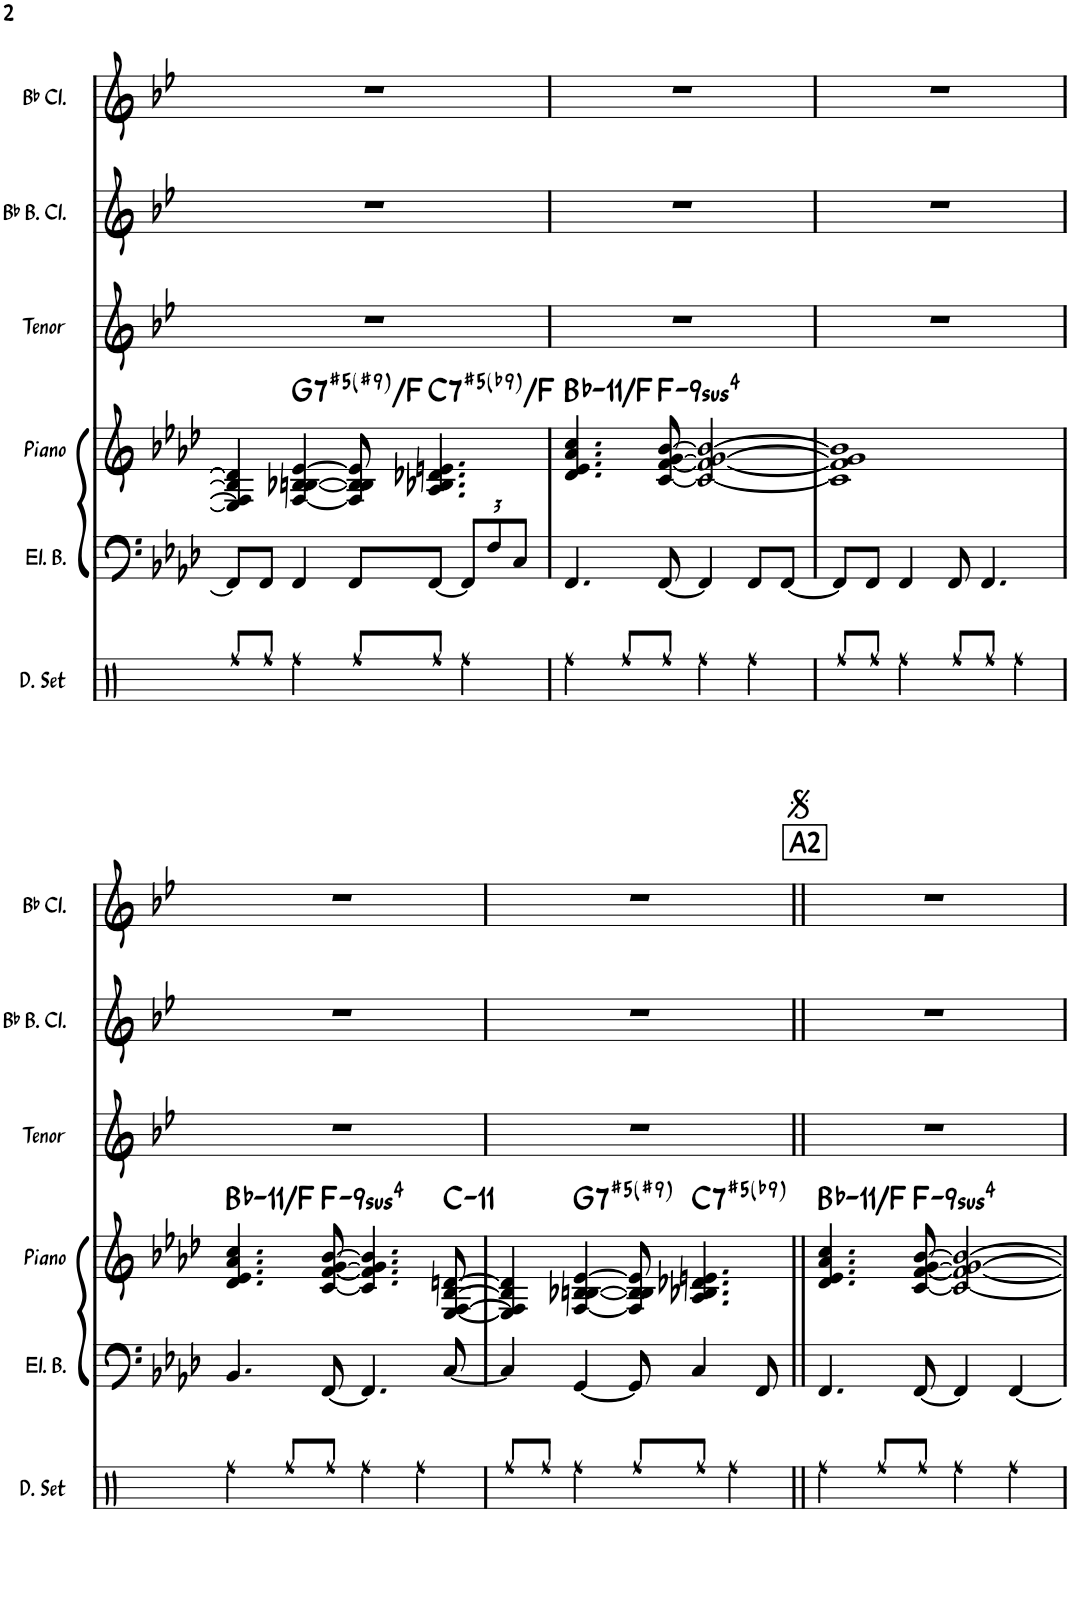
**kern	**kern	**kern	**harte	**kern	**kern	**kern
*part6	*part5	*part4	*part4	*part3	*part2	*part1
*staff6	*staff5	*staff4	*	*staff3	*staff2	*staff1
*I"Drumset	*I"Electric Bass	*I"Piano	*	*I"Tenor Sax	*I"Bb Bass Clarinet	*I"Bb Clarinet
*I'D. Set	*I'El. B.	*I'Piano	*	*I'Tenor	*I'Bb B. Cl.	*I'Bb Cl.
!!LO:PB:g=z
*clefX	*clefF4	*clefG2	*	*clefG2	*clefG2	*clefG2
*	*Trd7c12	*	*	*Trd8c14	*Trd8c14	*Trd1c2
*k[]	*k[b-e-a-d-]	*k[b-e-a-d-]	*	*k[b-e-]	*k[b-e-]	*k[b-e-]
*M4/4	*M4/4	*M4/4	*	*M4/4	*M4/4	*M4/4
=8	=8	=8	=8	=8	=8	=8
8Rff/L	8FF/L]	4E-/] 4F/] 4B-/] 4d/]	.	1r	1r	1r
8Rff/J	8FF/J	.	.	.	.	.
!	!	!	!LO:H:kt=7	!	!	!
4Rff\	4FF/	[4F/ [4B-X/ [4Bn/ [4e-/	G:(3,#5,b7,#9)/b7	.	.	.
8Rff/L	8FF/L	8F/] 8B-/] 8B/] 8e-/]	.	.	.	.
!	!	!	!LO:H:kt=7	!	!	!
8Rff/J	[8FF/J	4.A-/ 4.B-X/ 4.d-X/ 4.en/	C:(3,#5,b7,b9)/4	.	.	.
*	*Xbrackettup	*	*	*	*	*
4Rff\	12FF/L]	.	.	.	.	.
.	12F/	.	.	.	.	.
.	12C/J	.	.	.	.	.
=9	=9	=9	=9	=9	=9	=9
!	!	!	!LO:H:kt=11	!	!	!
4Rff\	4.FF/	4.d-/ 4.e-/ 4.a-/ 4.cc/	Bb:min9(11)/5	1r	1r	1r
8Rff/L	.	.	.	.	.	.
!	!	!	!LO:H:kt=94	!	!	!
8Rff/J	[8FF/	[8c/ [8f/ [8g/ [8b-/	F:sus4(7,9)	.	.	.
4Rff\	4FF/]	2c/_ 2f/_ 2g/_ 2b-/_	.	.	.	.
4Rff\	8FF/L	.	.	.	.	.
.	[8FF/J	.	.	.	.	.
=10	=10	=10	=10	=10	=10	=10
8Rff/L	8FF/L]	1c] 1f] 1g] 1b-]	.	1r	1r	1r
8Rff/J	8FF/J	.	.	.	.	.
4Rff\	4FF/	.	.	.	.	.
8Rff/L	8FF/	.	.	.	.	.
8Rff/J	4.FF/	.	.	.	.	.
4Rff\	.	.	.	.	.	.
!!LO:LB:g=z
=11	=11	=11	=11	=11	=11	=11
!	!	!	!LO:H:kt=11	!	!	!
4Rff\	4.BB-/	4.d-/ 4.e-/ 4.a-/ 4.cc/	Bb:min9(11)/5	1r	1r	1r
8Rff/L	.	.	.	.	.	.
!	!	!	!LO:H:kt=94	!	!	!
8Rff/J	[8FF/	[8c/ [8f/ [8g/ [8b-/	F:sus4(7,9)	.	.	.
4Rff\	4.FF/]	4.c/] 4.f/] 4.g/] 4.b-/]	.	.	.	.
4Rff\	.	.	.	.	.	.
!	!	!	!LO:H:kt=11	!	!	!
.	[8C/	[8E-/ [8F/ [8B-/ [8dn/	C:min9(11)	.	.	.
=12	=12	=12	=12	=12	=12	=12
8Rff/L	4C/]	4E-/] 4F/] 4B-/] 4d/]	.	1r	1r	1r
8Rff/J	.	.	.	.	.	.
!	!	!	!LO:H:kt=7	!	!	!
4Rff\	[4GG/	[4F/ [4B-X/ [4Bn/ [4e-/	G:(3,#5,b7,#9)	.	.	.
8Rff/L	8GG/]	8F/] 8B-/] 8B/] 8e-/]	.	.	.	.
!	!	!	!LO:H:kt=7	!	!	!
8Rff/J	4C/	4.A-/ 4.B-X/ 4.d-X/ 4.en/	C:(3,#5,b7,b9)	.	.	.
4Rff\	.	.	.	.	.	.
.	8FF/	.	.	.	.	.
!!LO:REH:place=s1:a:B:rj:fs=14:t=A2
=13||	=13||	=13||	=13||	=13||	=13||	=13||
!	!	!	!LO:H:kt=11	!	!	!
4Rff\	4.FF/	4.d-/ 4.e-/ 4.a-/ 4.cc/	Bb:min9(11)/5	1r	1r	1r
8Rff/L	.	.	.	.	.	.
!	!	!	!LO:H:kt=94	!	!	!
8Rff/J	[8FF/	[8c/ [8f/ [8g/ [8b-/	F:sus4(7,9)	.	.	.
4Rff\	4FF/]	2c/_ 2f/_ 2g/_ 2b-/_	.	.	.	.
4Rff\	[4FF/	.	.	.	.	.
=	=	=	=	=	=	=
*-	*-	*-	*-	*-	*-	*-
